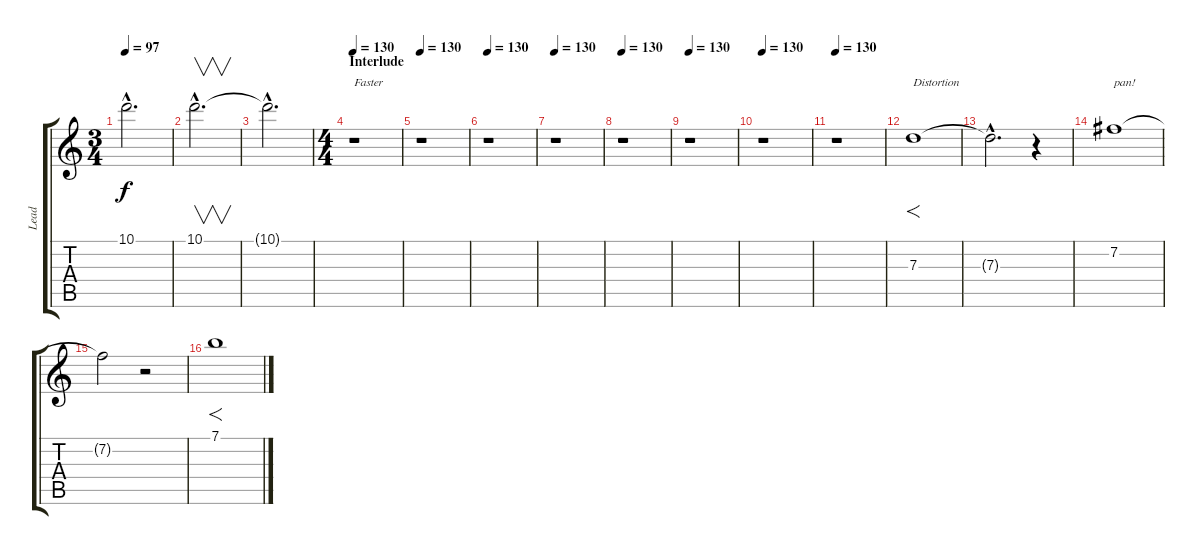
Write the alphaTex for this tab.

\track ("Lead" "Lead") {instrument electricguitarjazz}
\staff {score tabs}
\tuning (E4 B3 G3 D3 A2 E2) {hide}
\ts (3 4)
\tempo 97
\clef g2
\ks c
10.1{hac t}.2{d dy f} |
10.1{hac}.2{v d} |
10.1{hac t}.2{d} |
\ts (4 4)
\section ("" "Interlude")
\tempo 130
r.1{txt "Faster"} |
\tempo 130
r.1 |
\tempo 130
r.1 |
\tempo 130
r.1 |
\tempo 130
r.1 |
\tempo 130
r.1 |
\tempo 130
r.1 |
\tempo 130
r.1 |
7.3.1{f txt "Distortion" balance 16 instrument overdrivenguitar} |
7.3{hac t}.2{d} r.4 |
7.2.1{txt "pan!" balance 0} |
7.2{t}.2 r.2 |
7.1.1{f balance 16 instrument overdrivenguitar}
